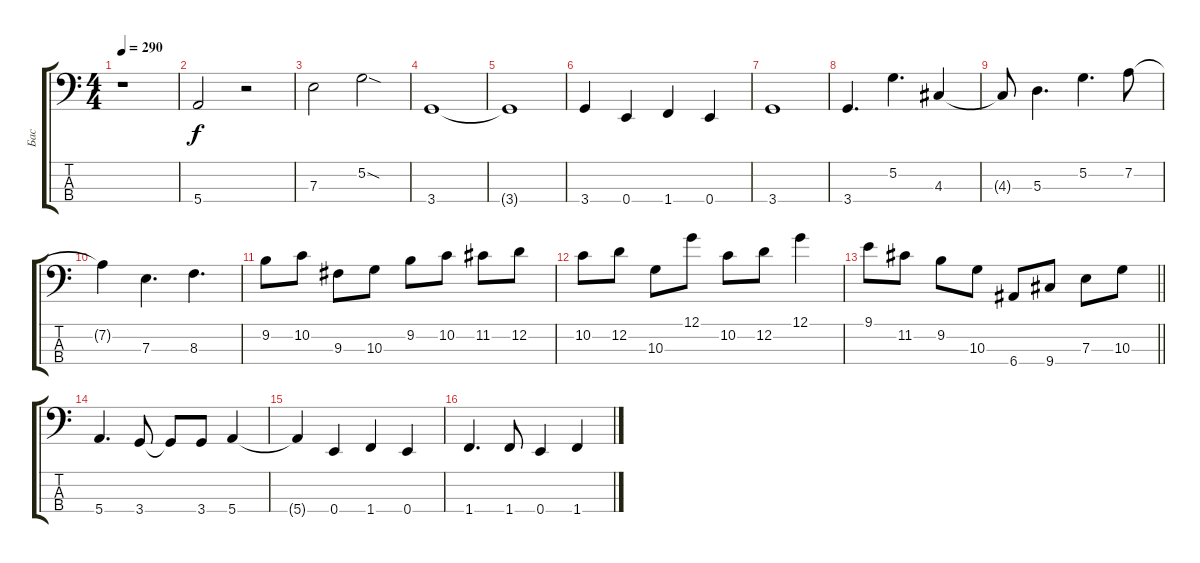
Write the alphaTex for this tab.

\track ("Бас" "Бас") {instrument electricbassfinger}
\staff {score tabs}
\tuning (G2 D2 A1 E1) {hide}
\ts (4 4)
\tempo 290
\clef f4
\ks c
r.1{dy f} |
5.4.2 r.2 |
7.3.2 5.2{sod}.2 |
3.4.1 |
3.4{t}.1 |
3.4.4 0.4.4 1.4.4 0.4.4 |
3.4.1 |
3.4.4{d} 5.2.4{d} 4.3.4 |
4.3{t}.8 5.3.4{d} 5.2.4{d} 7.2.8 |
7.2{t}.4 7.3.4{d} 8.3.4{d} |
9.2.8 10.2.8 9.3.8 10.3.8 9.2.8 10.2.8 11.2.8 12.2.8 |
10.2.8 12.2.8 10.3.8 12.1.8 10.2.8 12.2.8 12.1.4 |
\barLineRight lightlight
9.1.8 11.2.8 9.2.8 10.3.8 6.4.8 9.4.8 7.3.8 10.3.8 |
5.4.4{d} 3.4.8 3.4{t}.8 3.4.8 5.4.4 |
5.4{t}.4 0.4.4 1.4.4 0.4.4 |
1.4.4{d} 1.4.8 0.4.4 1.4.4
